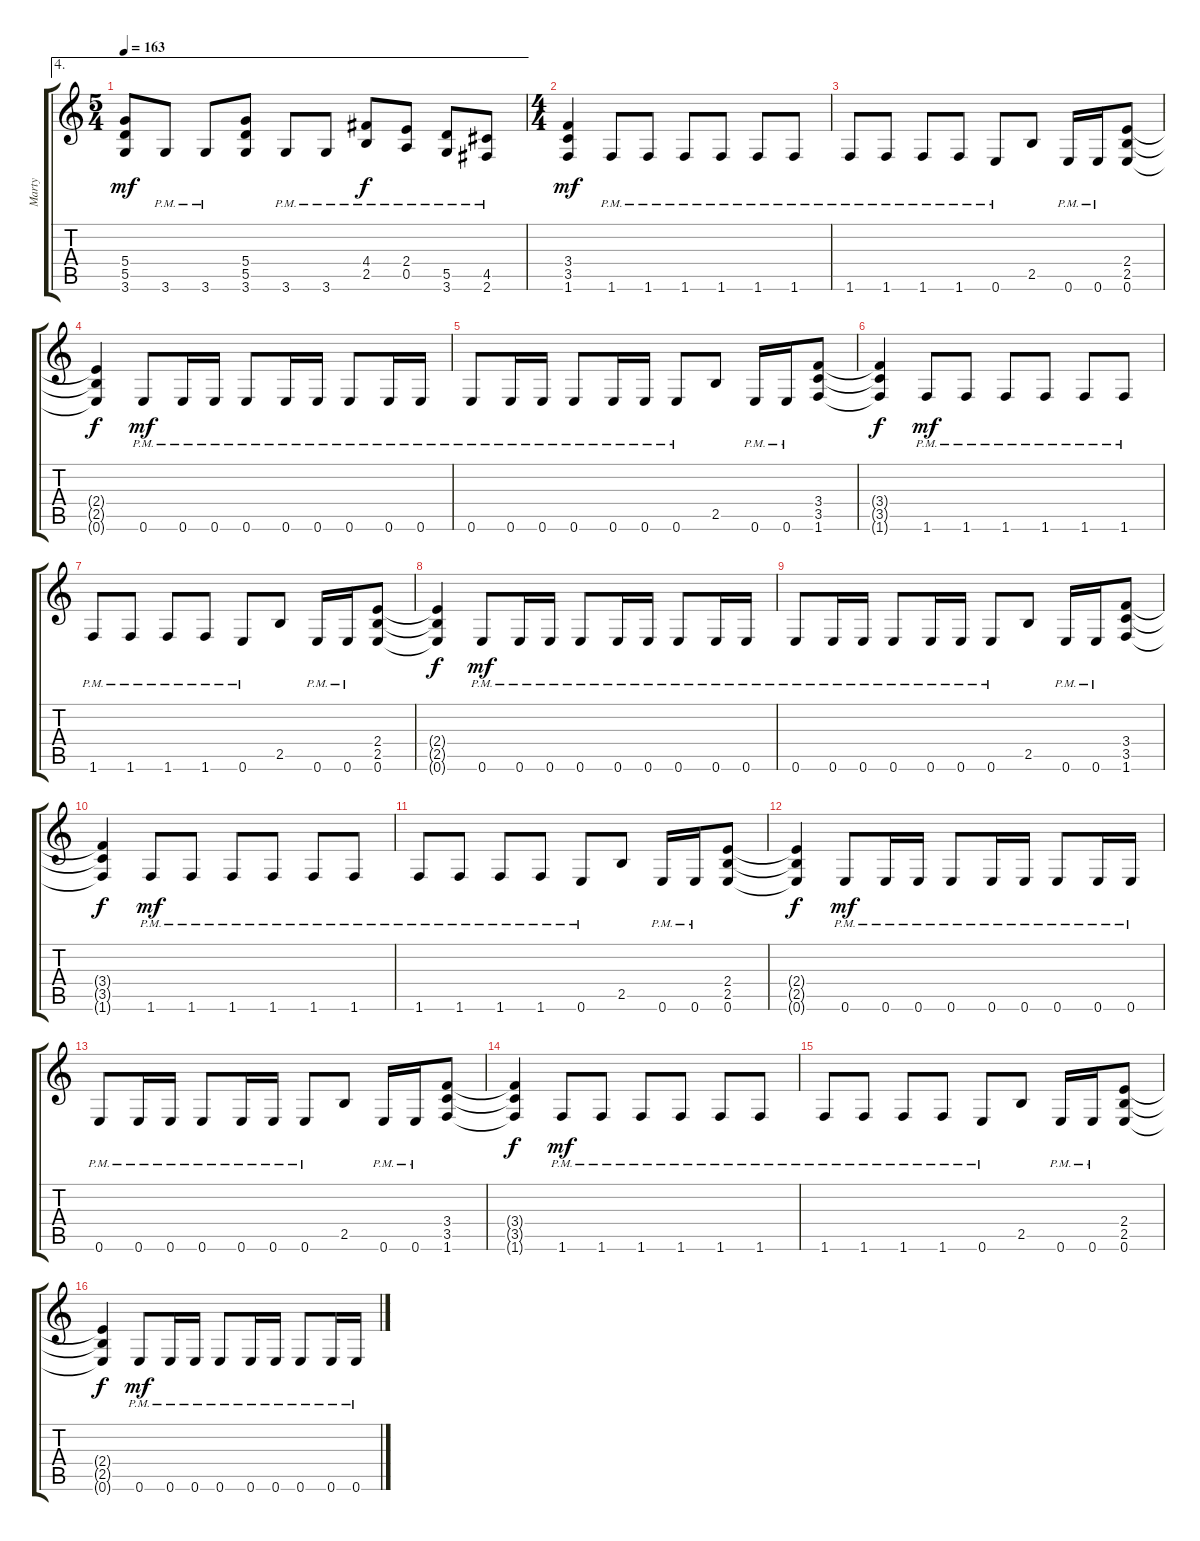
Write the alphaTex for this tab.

\track ("Marty" "Marty") {instrument distortionguitar}
\staff {score tabs}
\tuning (E4 B3 G3 D3 A2 E2) {hide}
\ae 4
\ts (5 4)
\tempo 163
\clef g2
\ks c
(5.4 5.5 3.6).8{dy mf} 3.6{pm}.8 3.6{pm}.8 (5.4 5.5 3.6).8 3.6{pm}.8 3.6{pm}.8 (4.4{pm} 2.5{pm}).8{dy f} (2.4{pm} 0.5{pm}).8 (5.5{pm} 3.6{pm}).8 (4.5{pm} 2.6{pm}).8 |
\ts (4 4)
(3.4 3.5 1.6).4{dy mf} 1.6{pm}.8 1.6{pm}.8 1.6{pm}.8 1.6{pm}.8 1.6{pm}.8 1.6{pm}.8 |
1.6{pm}.8 1.6{pm}.8 1.6{pm}.8 1.6{pm}.8 0.6{pm}.8 2.5.8 0.6{pm}.16 0.6{pm}.16 (2.4 2.5 0.6).8 |
(2.4{t} 2.5{t} 0.6{t}).4{dy f} 0.6{pm}.8{dy mf} 0.6{pm}.16 0.6{pm}.16 0.6{pm}.8 0.6{pm}.16 0.6{pm}.16 0.6{pm}.8 0.6{pm}.16 0.6{pm}.16 |
0.6{pm}.8 0.6{pm}.16 0.6{pm}.16 0.6{pm}.8 0.6{pm}.16 0.6{pm}.16 0.6{pm}.8 2.5.8 0.6{pm}.16 0.6{pm}.16 (3.4 3.5 1.6).8 |
(3.4{t} 3.5{t} 1.6{t}).4{dy f} 1.6{pm}.8{dy mf} 1.6{pm}.8 1.6{pm}.8 1.6{pm}.8 1.6{pm}.8 1.6{pm}.8 |
1.6{pm}.8 1.6{pm}.8 1.6{pm}.8 1.6{pm}.8 0.6{pm}.8 2.5.8 0.6{pm}.16 0.6{pm}.16 (2.4 2.5 0.6).8 |
(2.4{t} 2.5{t} 0.6{t}).4{dy f} 0.6{pm}.8{dy mf} 0.6{pm}.16 0.6{pm}.16 0.6{pm}.8 0.6{pm}.16 0.6{pm}.16 0.6{pm}.8 0.6{pm}.16 0.6{pm}.16 |
0.6{pm}.8 0.6{pm}.16 0.6{pm}.16 0.6{pm}.8 0.6{pm}.16 0.6{pm}.16 0.6{pm}.8 2.5.8 0.6{pm}.16 0.6{pm}.16 (3.4 3.5 1.6).8 |
(3.4{t} 3.5{t} 1.6{t}).4{dy f} 1.6{pm}.8{dy mf} 1.6{pm}.8 1.6{pm}.8 1.6{pm}.8 1.6{pm}.8 1.6{pm}.8 |
1.6{pm}.8 1.6{pm}.8 1.6{pm}.8 1.6{pm}.8 0.6{pm}.8 2.5.8 0.6{pm}.16 0.6{pm}.16 (2.4 2.5 0.6).8 |
(2.4{t} 2.5{t} 0.6{t}).4{dy f} 0.6{pm}.8{dy mf} 0.6{pm}.16 0.6{pm}.16 0.6{pm}.8 0.6{pm}.16 0.6{pm}.16 0.6{pm}.8 0.6{pm}.16 0.6{pm}.16 |
0.6{pm}.8 0.6{pm}.16 0.6{pm}.16 0.6{pm}.8 0.6{pm}.16 0.6{pm}.16 0.6{pm}.8 2.5.8 0.6{pm}.16 0.6{pm}.16 (3.4 3.5 1.6).8 |
(3.4{t} 3.5{t} 1.6{t}).4{dy f} 1.6{pm}.8{dy mf} 1.6{pm}.8 1.6{pm}.8 1.6{pm}.8 1.6{pm}.8 1.6{pm}.8 |
1.6{pm}.8 1.6{pm}.8 1.6{pm}.8 1.6{pm}.8 0.6{pm}.8 2.5.8 0.6{pm}.16 0.6{pm}.16 (2.4 2.5 0.6).8 |
(2.4{t} 2.5{t} 0.6{t}).4{dy f} 0.6{pm}.8{dy mf} 0.6{pm}.16 0.6{pm}.16 0.6{pm}.8 0.6{pm}.16 0.6{pm}.16 0.6{pm}.8 0.6{pm}.16 0.6{pm}.16
